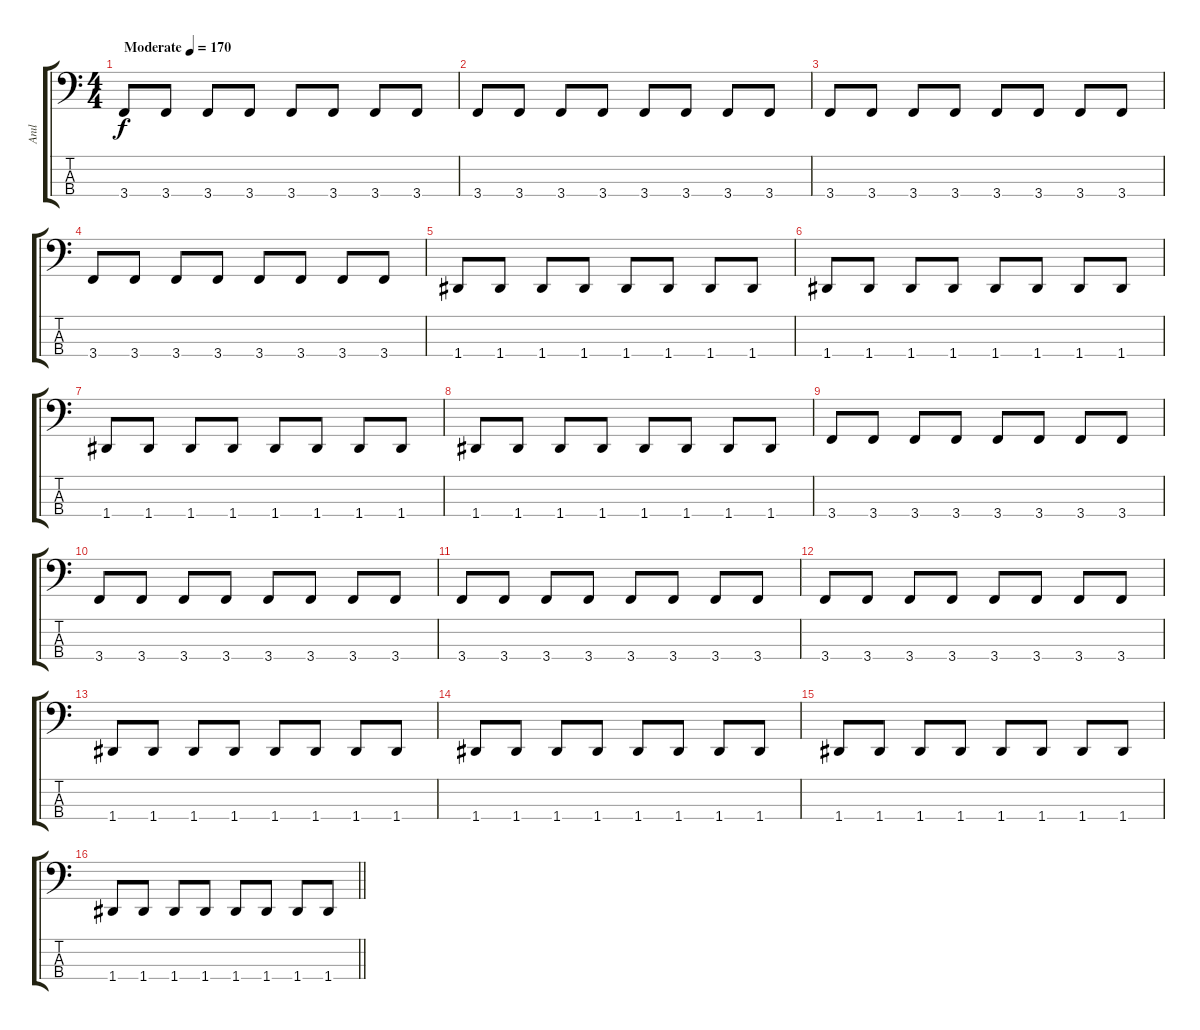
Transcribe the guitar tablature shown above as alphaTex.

\track ("Anıl" "Anıl") {instrument electricbassfinger}
\staff {score tabs}
\tuning (F2 C2 G1 D1) {hide}
\ts (4 4)
\section ("" "")
\tempo (170 "Moderate")
\clef f4
\ks c
3.4.8{dy f instrument electricbassfinger} 3.4.8 3.4.8 3.4.8 3.4.8 3.4.8 3.4.8 3.4.8 |
3.4.8 3.4.8 3.4.8 3.4.8 3.4.8 3.4.8 3.4.8 3.4.8 |
3.4.8 3.4.8 3.4.8 3.4.8 3.4.8 3.4.8 3.4.8 3.4.8 |
3.4.8 3.4.8 3.4.8 3.4.8 3.4.8 3.4.8 3.4.8 3.4.8 |
1.4.8 1.4.8 1.4.8 1.4.8 1.4.8 1.4.8 1.4.8 1.4.8 |
1.4.8 1.4.8 1.4.8 1.4.8 1.4.8 1.4.8 1.4.8 1.4.8 |
1.4.8 1.4.8 1.4.8 1.4.8 1.4.8 1.4.8 1.4.8 1.4.8 |
1.4.8 1.4.8 1.4.8 1.4.8 1.4.8 1.4.8 1.4.8 1.4.8 |
3.4.8 3.4.8 3.4.8 3.4.8 3.4.8 3.4.8 3.4.8 3.4.8 |
3.4.8 3.4.8 3.4.8 3.4.8 3.4.8 3.4.8 3.4.8 3.4.8 |
3.4.8 3.4.8 3.4.8 3.4.8 3.4.8 3.4.8 3.4.8 3.4.8 |
3.4.8 3.4.8 3.4.8 3.4.8 3.4.8 3.4.8 3.4.8 3.4.8 |
1.4.8 1.4.8 1.4.8 1.4.8 1.4.8 1.4.8 1.4.8 1.4.8 |
1.4.8 1.4.8 1.4.8 1.4.8 1.4.8 1.4.8 1.4.8 1.4.8 |
1.4.8 1.4.8 1.4.8 1.4.8 1.4.8 1.4.8 1.4.8 1.4.8 |
\barLineRight lightlight
1.4.8 1.4.8 1.4.8 1.4.8 1.4.8 1.4.8 1.4.8 1.4.8
